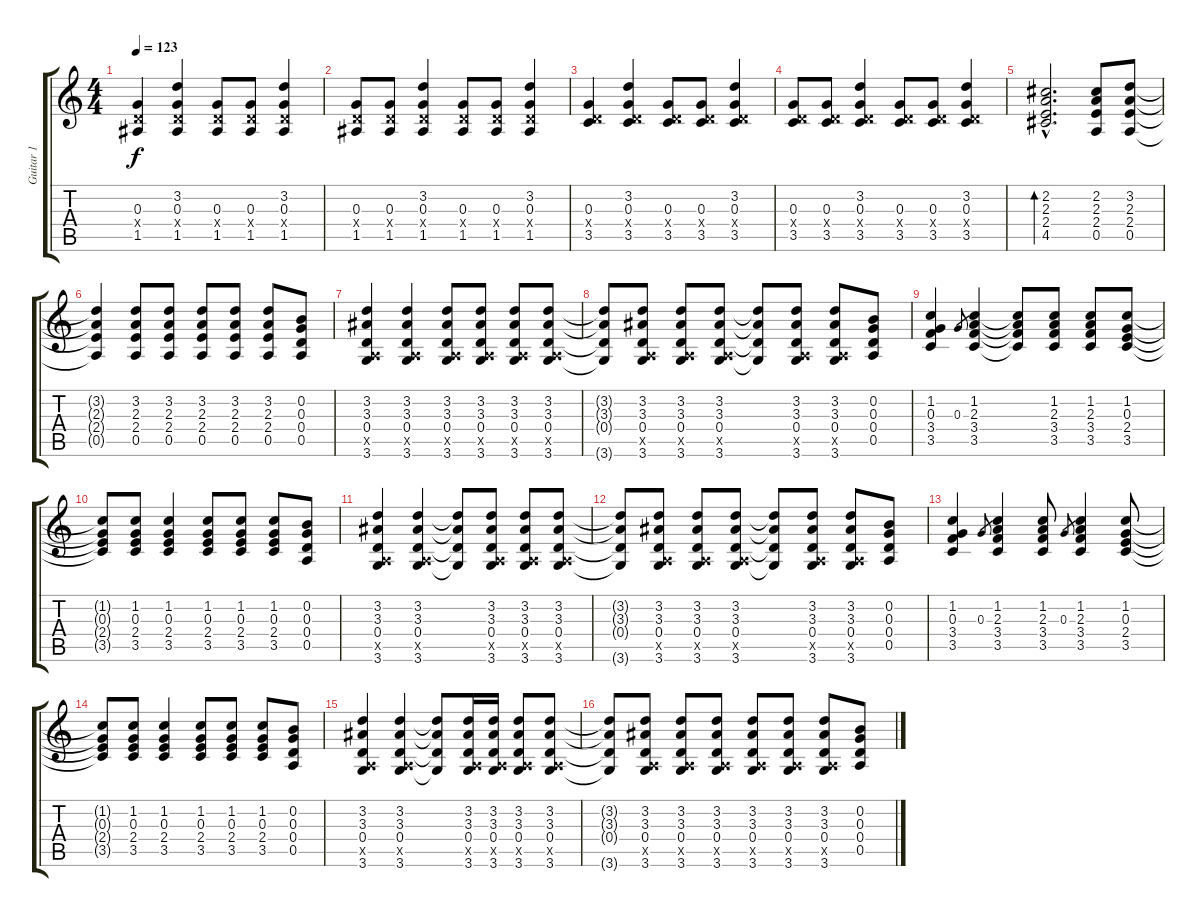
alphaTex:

\track ("Guitar 1" "Guitar 1") {instrument electricguitarclean}
\staff {score tabs}
\tuning (E4 B3 G3 D3 A2 E2) {hide}
\ts (4 4)
\tempo 123
\clef g2
\ks c
(0.3 0.4{x} 1.5).4{dy f} (3.2 0.3 0.4{x} 1.5).4 (0.3 0.4{x} 1.5).8 (0.3 0.4{x} 1.5).8 (3.2 0.3 0.4{x} 1.5).4 |
(0.3 0.4{x} 1.5).8 (0.3 0.4{x} 1.5).8 (3.2 0.3 0.4{x} 1.5).4 (0.3 0.4{x} 1.5).8 (0.3 0.4{x} 1.5).8 (3.2 0.3 0.4{x} 1.5).4 |
(0.3 0.4{x} 3.5).4 (3.2 0.3 0.4{x} 3.5).4 (0.3 0.4{x} 3.5).8 (0.3 0.4{x} 3.5).8 (3.2 0.3 0.4{x} 3.5).4 |
(0.3 0.4{x} 3.5).8 (0.3 0.4{x} 3.5).8 (3.2 0.3 0.4{x} 3.5).4 (0.3 0.4{x} 3.5).8 (0.3 0.4{x} 3.5).8 (3.2 0.3 0.4{x} 3.5).4 |
(2.2{hac} 2.3{hac} 2.4{hac} 4.5{hac}).2{d bd 120} (2.2 2.3 2.4 0.5).8 (3.2 2.3 2.4 0.5).8 |
(3.2{t} 2.3{t} 2.4{t} 0.5{t}).4 (3.2 2.3 2.4 0.5).8 (3.2 2.3 2.4 0.5).8 (3.2 2.3 2.4 0.5).8 (3.2 2.3 2.4 0.5).8 (3.2 2.3 2.4 0.5).8 (0.2 0.3 0.4 0.5).8 |
(3.2 3.3 0.4 0.5{x} 3.6).4 (3.2 3.3 0.4 0.5{x} 3.6).4 (3.2 3.3 0.4 0.5{x} 3.6).8 (3.2 3.3 0.4 0.5{x} 3.6).8 (3.2 3.3 0.4 0.5{x} 3.6).8 (3.2 3.3 0.4 0.5{x} 3.6).8 |
(3.2{t} 3.3{t} 0.4{t} 3.6{t}).8 (3.2 3.3 0.4 0.5{x} 3.6).8 (3.2 3.3 0.4 0.5{x} 3.6).8 (3.2 3.3 0.4 0.5{x} 3.6).8 (3.2{t} 3.3{t} 0.4{t} 3.6{t}).8 (3.2 3.3 0.4 0.5{x} 3.6).8 (3.2 3.3 0.4 0.5{x} 3.6).8 (0.2 0.3 0.4 0.5).8 |
(1.2 0.3 3.4 3.5).4 0.3.8{gr} (1.2 2.3 3.4 3.5).4 (1.2{t} 2.3{t} 3.4{t} 3.5{t}).8 (1.2 2.3 3.4 3.5).8 (1.2 2.3 3.4 3.5).8 (1.2 0.3 2.4 3.5).8 |
(1.2{t} 0.3{t} 2.4{t} 3.5{t}).8 (1.2 0.3 2.4 3.5).8 (1.2 0.3 2.4 3.5).4 (1.2 0.3 2.4 3.5).8 (1.2 0.3 2.4 3.5).8 (1.2 0.3 2.4 3.5).8 (0.2 0.3 0.4 0.5).8 |
(3.2 3.3 0.4 0.5{x} 3.6).4 (3.2 3.3 0.4 0.5{x} 3.6).4 (3.2{t} 3.3{t} 0.4{t} 3.6{t}).8 (3.2 3.3 0.4 0.5{x} 3.6).8 (3.2 3.3 0.4 0.5{x} 3.6).8 (3.2 3.3 0.4 0.5{x} 3.6).8 |
(3.2{t} 3.3{t} 0.4{t} 3.6{t}).8 (3.2 3.3 0.4 0.5{x} 3.6).8 (3.2 3.3 0.4 0.5{x} 3.6).8 (3.2 3.3 0.4 0.5{x} 3.6).8 (3.2{t} 3.3{t} 0.4{t} 3.6{t}).8 (3.2 3.3 0.4 0.5{x} 3.6).8 (3.2 3.3 0.4 0.5{x} 3.6).8 (0.2 0.3 0.4 0.5).8 |
(1.2 0.3 3.4 3.5).4 0.3.8{gr} (1.2 2.3 3.4 3.5).4 (1.2 2.3 3.4 3.5).8 0.3.8{gr} (1.2 2.3 3.4 3.5).4 (1.2 0.3 2.4 3.5).8 |
(1.2{t} 0.3{t} 2.4{t} 3.5{t}).8 (1.2 0.3 2.4 3.5).8 (1.2 0.3 2.4 3.5).4 (1.2 0.3 2.4 3.5).8 (1.2 0.3 2.4 3.5).8 (1.2 0.3 2.4 3.5).8 (0.2 0.3 0.4 0.5).8 |
(3.2 3.3 0.4 0.5{x} 3.6).4 (3.2 3.3 0.4 0.5{x} 3.6).4 (3.2{t} 3.3{t} 0.4{t} 3.6{t}).8 (3.2 3.3 0.4 0.5{x} 3.6).16 (3.2 3.3 0.4 0.5{x} 3.6).16 (3.2 3.3 0.4 0.5{x} 3.6).8 (3.2 3.3 0.4 0.5{x} 3.6).8 |
(3.2{t} 3.3{t} 0.4{t} 3.6{t}).8 (3.2 3.3 0.4 0.5{x} 3.6).8 (3.2 3.3 0.4 0.5{x} 3.6).8 (3.2 3.3 0.4 0.5{x} 3.6).8 (3.2 3.3 0.4 0.5{x} 3.6).8 (3.2 3.3 0.4 0.5{x} 3.6).8 (3.2 3.3 0.4 0.5{x} 3.6).8 (0.2 0.3 0.4 0.5).8
